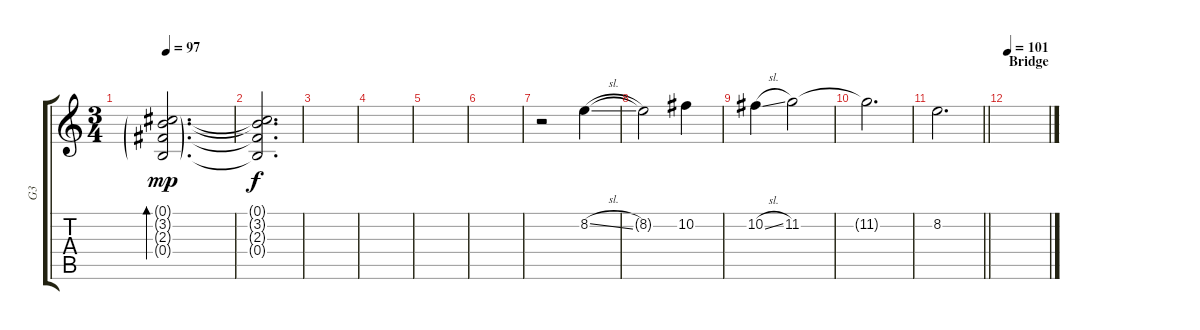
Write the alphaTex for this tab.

\track ("G3" "G3") {instrument distortionguitar}
\staff {score tabs}
\tuning (Db4 Ab3 E3 B2 Gb2 B1) {hide}
\ts (3 4)
\tempo 97
\clef g2
\ks c
(0.1{g} 3.2{g} 2.3{g} 0.4{g}).2{d bd 240 dy mp} |
(0.1{t} 3.2{t} 2.3{t} 0.4{t}).2{d dy f} |
|
|
|
|
r.2 8.2{sl}.4 |
8.2{t}.2 10.2.4 |
10.2{sl}.4 11.2.2 |
11.2{t}.2{d} |
\barLineRight lightlight
8.2.2{d} |
\section ("" "Bridge")
\tempo 101
